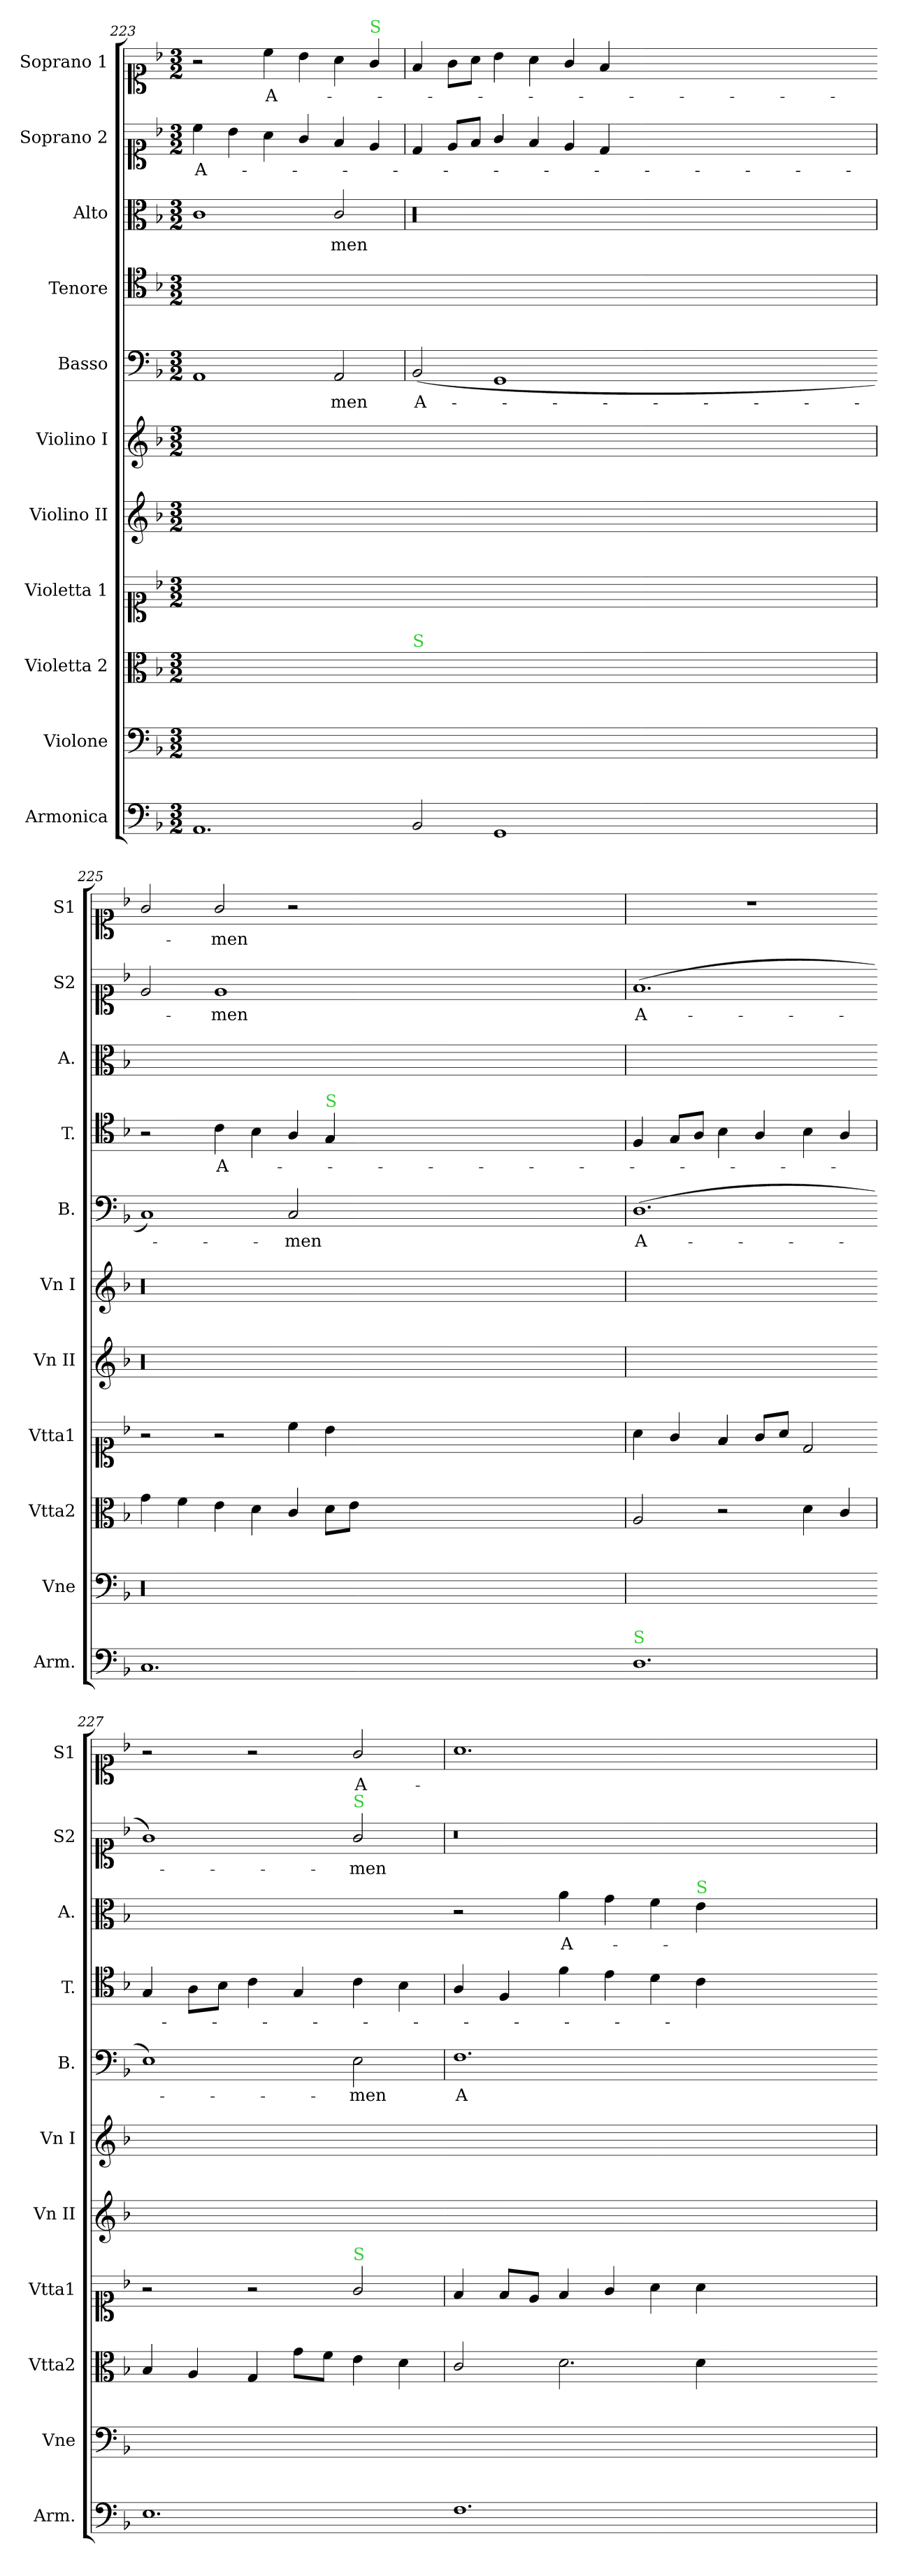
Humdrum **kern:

**kern	**kern	**kern	**kern	**kern	**kern	**kern	**text	**kern	**text	**kern	**text	**kern	**text	**kern	**text
*part11	*part10	*part9	*part8	*part7	*part6	*part5	*part5	*part4	*part4	*part3	*part3	*part2	*part2	*part1	*part1
*staff11	*staff10	*staff9	*staff8	*staff7	*staff6	*staff5	*staff5	*staff4	*staff4	*staff3	*staff3	*staff2	*staff2	*staff1	*staff1
*I"Armonica	*I"Violone	*I"Violetta 2	*I"Violetta 1	*I"Violino II	*I"Violino I	*I"Basso	*	*I"Tenore	*	*I"Alto	*	*I"Soprano 2	*	*I"Soprano 1	*
*I'Arm.	*I'Vne	*I'Vtta2	*I'Vtta1	*I'Vn II	*I'Vn I	*I'B.	*	*I'T.	*	*I'A.	*	*I'S2	*	*I'S1	*
*clefF4	*clefF4	*clefC3	*clefC1	*clefG2	*clefG2	*clefF4	*	*clefC4	*	*clefC3	*	*clefC1	*	*clefC1	*
*k[b-]	*k[b-]	*k[b-]	*k[b-]	*k[b-]	*k[b-]	*k[b-]	*	*k[b-]	*	*k[b-]	*	*k[b-]	*	*k[b-]	*
*F:	*F:	*F:	*F:	*F:	*F:	*F:	*	*F:	*	*F:	*	*F:	*	*F:	*
*M3/2	*M3/2	*M3/2	*M3/2	*M3/2	*M3/2	*M3/2	*	*M3/2	*	*M3/2	*	*M3/2	*	*M3/2	*
=223	=223	=223	=223	=223	=223	=223	=223	=223	=223	=223	=223	=223	=223	=223	=223
1.AA/	1.ryy	1.ryy	1.ryy	1.ryy	1.ryy	1AA/	.	1.ryy	.	1c\	.	4cc\	A-	2r	.
.	.	.	.	.	.	.	.	.	.	.	.	4b-\	.	.	.
.	.	.	.	.	.	.	.	.	.	.	.	4a\	.	4cc\	A-
.	.	.	.	.	.	.	.	.	.	.	.	4g/	.	4b-\	.
.	.	.	.	.	.	2AA/	-men	.	.	2c/	-men	4f/	.	4a\	.
!	!	!	!	!	!	!	!	!	!	!	!	!	!	!LO:TX:a:color=limegreen:t=S	!
.	.	.	.	.	.	.	.	.	.	.	.	4e/	.	4g/	.
=224-	=224	=224	=224	=224	=224	=224	=224	=224	=224	=224	=224	=224	=224	=224	=224
!	!	!LO:TX:a:color=limegreen:t=S	!	!	!	!	!	!	!	!	!	!	!	!	!
2BB-/	00.ryy	00.ryy	00.ryy	00.ryy	00.ryy	(>2BB-/	A-	00.ryy	.	00.r	.	4d/	.	4f/	.
.	.	.	.	.	.	.	.	.	.	.	.	8e/L	.	8g\L	.
.	.	.	.	.	.	.	.	.	.	.	.	8f/J	.	8a\J	.
1GG/	.	.	.	.	.	1GG/	.	.	.	.	.	4g/	.	4b-\	.
.	.	.	.	.	.	.	.	.	.	.	.	4f/	.	4a\	.
.	.	.	.	.	.	.	.	.	.	.	.	4e/	.	4g/	.
.	.	.	.	.	.	.	.	.	.	.	.	4d/	.	4f/	.
00ryy	.	.	.	.	.	00ryy	.	.	.	.	.	00ryy	.	00ryy	.
2ryy	.	.	.	.	.	2ryy	.	.	.	.	.	2ryy	.	2ryy	.
=225	=225	=225	=225	=225	=225	=225-	=225-	=225	=225-	=225	=225-	=225	=225-	=225-	=225-
1.C/	00.r	4g\	2r	00.r	00.r	1C/)	.	2r	.	00.ryy	.	2e/	.	2g/	.
.	.	4f\	.	.	.	.	.	.	.	.	.	.	.	.	.
.	.	4e\	2r	.	.	.	.	4c\	A-	.	.	1e/	-men	2g/	-men
.	.	4d\	.	.	.	.	.	4B-\	.	.	.	.	.	.	.
.	.	4c/	4cc\	.	.	2C/	-men	4A/	.	.	.	.	.	2r	.
!	!	!	!	!	!	!	!	!LO:TX:a:color=limegreen:t=S	!	!	!	!	!	!	!
.	.	8d\L	4b-\	.	.	.	.	4G/	.	.	.	.	.	.	.
.	.	8e\J	.	.	.	.	.	.	.	.	.	.	.	.	.
00ryy	.	00ryy	00ryy	.	.	00ryy	.	00ryy	.	.	.	00ryy	.	00ryy	.
2ryy	.	2ryy	2ryy	.	.	2ryy	.	2ryy	.	.	.	2ryy	.	2ryy	.
=226-	=226	=226	=226	=226	=226	=226	=226	=226	=226	=226	=226	=226	=226	=226	=226
!LO:TX:a:color=limegreen:t=S	!	!	!	!	!	!	!	!	!	!	!	!	!	!	!
1.D\	1.ryy	2A/	4a\	1.ryy	1.ryy	(1.D\	A-	4F/	.	1.ryy	.	(1.f/	A-	1.r	.
.	.	.	4g/	.	.	.	.	8G/L	.	.	.	.	.	.	.
.	.	.	.	.	.	.	.	8A/J	.	.	.	.	.	.	.
.	.	2r	4f/	.	.	.	.	4B-\	.	.	.	.	.	.	.
.	.	.	8g/L	.	.	.	.	4A/	.	.	.	.	.	.	.
.	.	.	8a/J	.	.	.	.	.	.	.	.	.	.	.	.
.	.	4d\	2d/	.	.	.	.	4B-\	.	.	.	.	.	.	.
.	.	4c/	.	.	.	.	.	4A/	.	.	.	.	.	.	.
=227	=227	=227	=227-	=227	=227	=227-	=227	=227	=227	=227	=227	=227-	=227	=227	=227
1.E\	1.ryy	4B-/	2r	1.ryy	1.ryy	1E\)	.	4G/	.	1.ryy	.	1g\)	.	2r	.
.	.	4A/	.	.	.	.	.	8A\L	.	.	.	.	.	.	.
.	.	.	.	.	.	.	.	8B-\J	.	.	.	.	.	.	.
.	.	4G/	2r	.	.	.	.	4c\	.	.	.	.	.	2r	.
.	.	8g\L	.	.	.	.	.	4G/	.	.	.	.	.	.	.
.	.	8f\J	.	.	.	.	.	.	.	.	.	.	.	.	.
!	!	!	!	!	!	!	!	!	!	!	!	!LO:TX:a:color=limegreen:t=S	!	!	!
!	!	!	!LO:TX:a:color=limegreen:t=S	!	!	!	!	!	!	!	!	!	!	!	!
.	.	4e\	2g/	.	.	2E\	-men	4c\	.	.	.	2g/	-men	2g/	A-
.	.	4d\	.	.	.	.	.	4B-\	.	.	.	.	.	.	.
=228-	=228	=228	=228	=228	=228	=228	=228	=228	=228	=228	=228	=228	=228	=228	=228
1.F\	0.ryy	2c/	4f/	0.ryy	0.ryy	1.F\	A-	4A/	.	2r	.	0.r	.	1.a\	.
.	.	.	8f/L	.	.	.	.	4F/	.	.	.	.	.	.	.
.	.	.	8e/J	.	.	.	.	.	.	.	.	.	.	.	.
.	.	2.d\	4f/	.	.	.	.	4f\	.	4a\	A-	.	.	.	.
.	.	.	4g/	.	.	.	.	4e\	.	4g\	.	.	.	.	.
.	.	.	4a\	.	.	.	.	4d\	.	4f\	.	.	.	.	.
!	!	!	!	!	!	!	!	!	!	!LO:TX:a:color=limegreen:t=S	!	!	!	!	!
.	.	4d\	4a\	.	.	.	.	4c\	.	4e\	.	.	.	.	.
1.ryy	.	1.ryy	1.ryy	.	.	1.ryy	.	1.ryy	.	1.ryy	.	.	.	1.ryy	.
=	=	=-	=	=	=	=-	=	=-	=	=	=	=	=	=	=
*-	*-	*-	*-	*-	*-	*-	*-	*-	*-	*-	*-	*-	*-	*-	*-
